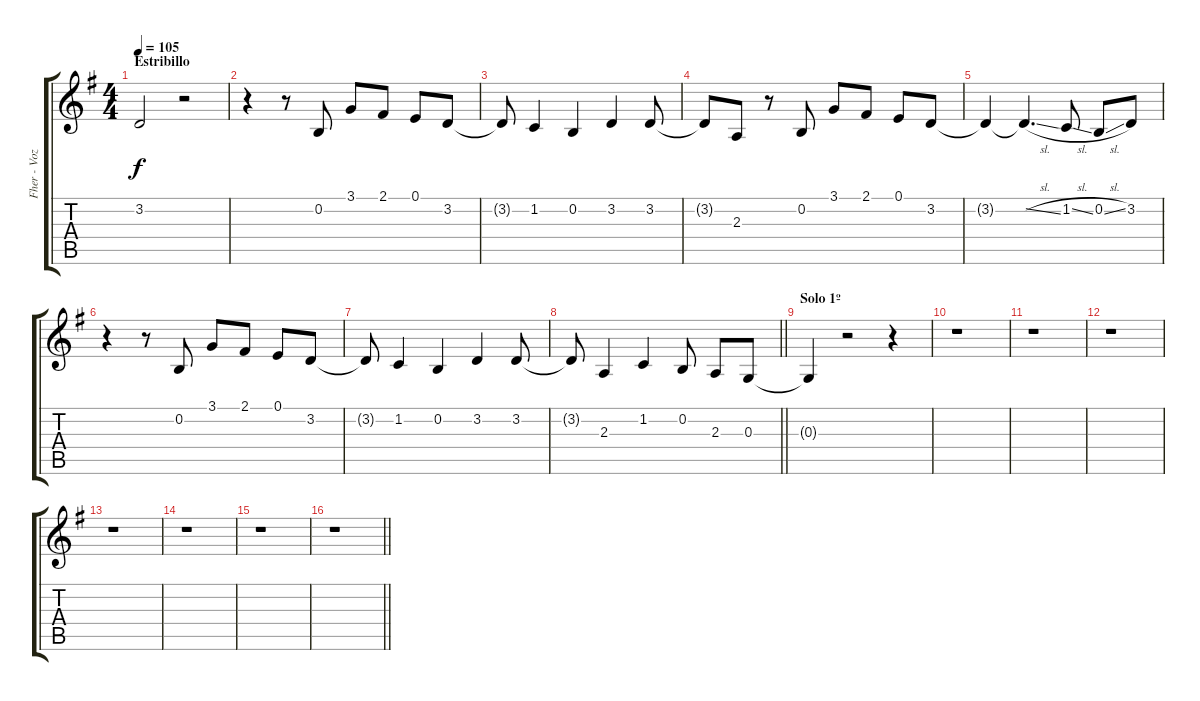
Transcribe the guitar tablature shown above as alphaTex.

\track ("Fher - Voz" "Fher - Voz") {instrument violin}
\staff {score tabs}
\tuning (E4 B3 G3 D3 A2 E2) {hide}
\ts (4 4)
\section ("" "Estribillo")
\tempo 105
\clef g2
\ks g
3.2{t}.2{dy f} r.2 |
r.4 r.8 0.2.8 3.1.8 2.1.8 0.1.8 3.2.8 |
3.2{t}.8 1.2.4 0.2.4 3.2.4 3.2.8 |
3.2{t}.8 2.3.8 r.8 0.2.8 3.1.8 2.1.8 0.1.8 3.2.8 |
3.2{t}.4 3.2{sl t}.4{d} 1.2{sl}.8 0.2{sl}.8 3.2.8 |
r.4 r.8 0.2.8 3.1.8 2.1.8 0.1.8 3.2.8 |
3.2{t}.8 1.2.4 0.2.4 3.2.4 3.2.8 |
\barLineRight lightlight
3.2{t}.8 2.3.4 1.2.4 0.2.8 2.3.8 0.3.8 |
\section ("" "Solo 1º")
0.3{t}.4 r.2 r.4 |
r.1 |
r.1 |
r.1 |
r.1 |
r.1 |
r.1 |
\barLineRight lightlight
r.1
